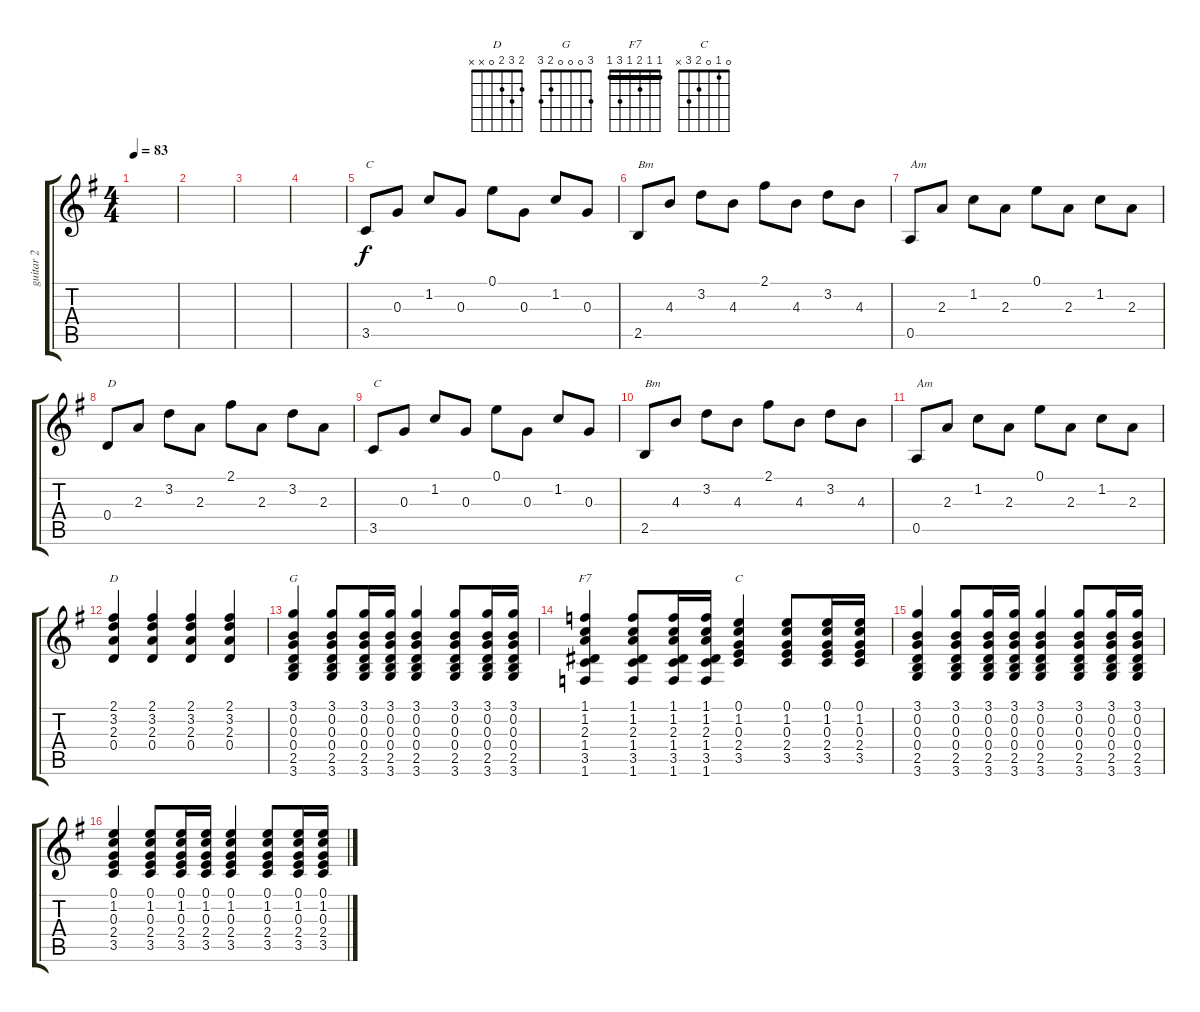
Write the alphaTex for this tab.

\track ("guitar 2" "guitar 2") {instrument electricguitarjazz}
\staff {score tabs}
\tuning (E4 B3 G3 D3 A2 E2) {hide}
\chord ("D" 2 3 2 0 x x)
\chord ("G" 3 0 0 0 2 3)
\chord ("F7" 1 1 2 1 3 1) {barre 1}
\chord ("C" 0 1 0 2 3 x)
\ts (4 4)
\tempo 83
\clef g2
\ks g
|
|
|
|
3.5.8{txt "C"} 0.3.8 1.2.8 0.3.8 0.1.8 0.3.8 1.2.8 0.3.8 |
2.5.8{txt "Bm"} 4.3.8 3.2.8 4.3.8 2.1.8 4.3.8 3.2.8 4.3.8 |
0.5.8{txt "Am"} 2.3.8 1.2.8 2.3.8 0.1.8 2.3.8 1.2.8 2.3.8 |
0.4.8{txt "D"} 2.3.8 3.2.8 2.3.8 2.1.8 2.3.8 3.2.8 2.3.8 |
3.5.8{txt "C"} 0.3.8 1.2.8 0.3.8 0.1.8 0.3.8 1.2.8 0.3.8 |
2.5.8{txt "Bm"} 4.3.8 3.2.8 4.3.8 2.1.8 4.3.8 3.2.8 4.3.8 |
0.5.8{txt "Am"} 2.3.8 1.2.8 2.3.8 0.1.8 2.3.8 1.2.8 2.3.8 |
(2.1 3.2 2.3 0.4).4{ch "D"} (2.1 3.2 2.3 0.4).4 (2.1 3.2 2.3 0.4).4 (2.1 3.2 2.3 0.4).4 |
(3.1 0.2 0.3 0.4 2.5 3.6).4{ch "G"} (3.1 0.2 0.3 0.4 2.5 3.6).8 (3.1 0.2 0.3 0.4 2.5 3.6).16 (3.1 0.2 0.3 0.4 2.5 3.6).16 (3.1 0.2 0.3 0.4 2.5 3.6).4 (3.1 0.2 0.3 0.4 2.5 3.6).8 (3.1 0.2 0.3 0.4 2.5 3.6).16 (3.1 0.2 0.3 0.4 2.5 3.6).16 |
(1.1 1.2 2.3 1.4 3.5 1.6).4{ch "F7"} (1.1 1.2 2.3 1.4 3.5 1.6).8 (1.1 1.2 2.3 1.4 3.5 1.6).16 (1.1 1.2 2.3 1.4 3.5 1.6).16 (0.1 1.2 0.3 2.4 3.5).4{ch "C"} (0.1 1.2 0.3 2.4 3.5).8 (0.1 1.2 0.3 2.4 3.5).16 (0.1 1.2 0.3 2.4 3.5).16 |
(3.1 0.2 0.3 0.4 2.5 3.6).4 (3.1 0.2 0.3 0.4 2.5 3.6).8 (3.1 0.2 0.3 0.4 2.5 3.6).16 (3.1 0.2 0.3 0.4 2.5 3.6).16 (3.1 0.2 0.3 0.4 2.5 3.6).4 (3.1 0.2 0.3 0.4 2.5 3.6).8 (3.1 0.2 0.3 0.4 2.5 3.6).16 (3.1 0.2 0.3 0.4 2.5 3.6).16 |
(0.1 1.2 0.3 2.4 3.5).4 (0.1 1.2 0.3 2.4 3.5).8 (0.1 1.2 0.3 2.4 3.5).16 (0.1 1.2 0.3 2.4 3.5).16 (0.1 1.2 0.3 2.4 3.5).4 (0.1 1.2 0.3 2.4 3.5).8 (0.1 1.2 0.3 2.4 3.5).16 (0.1 1.2 0.3 2.4 3.5).16
